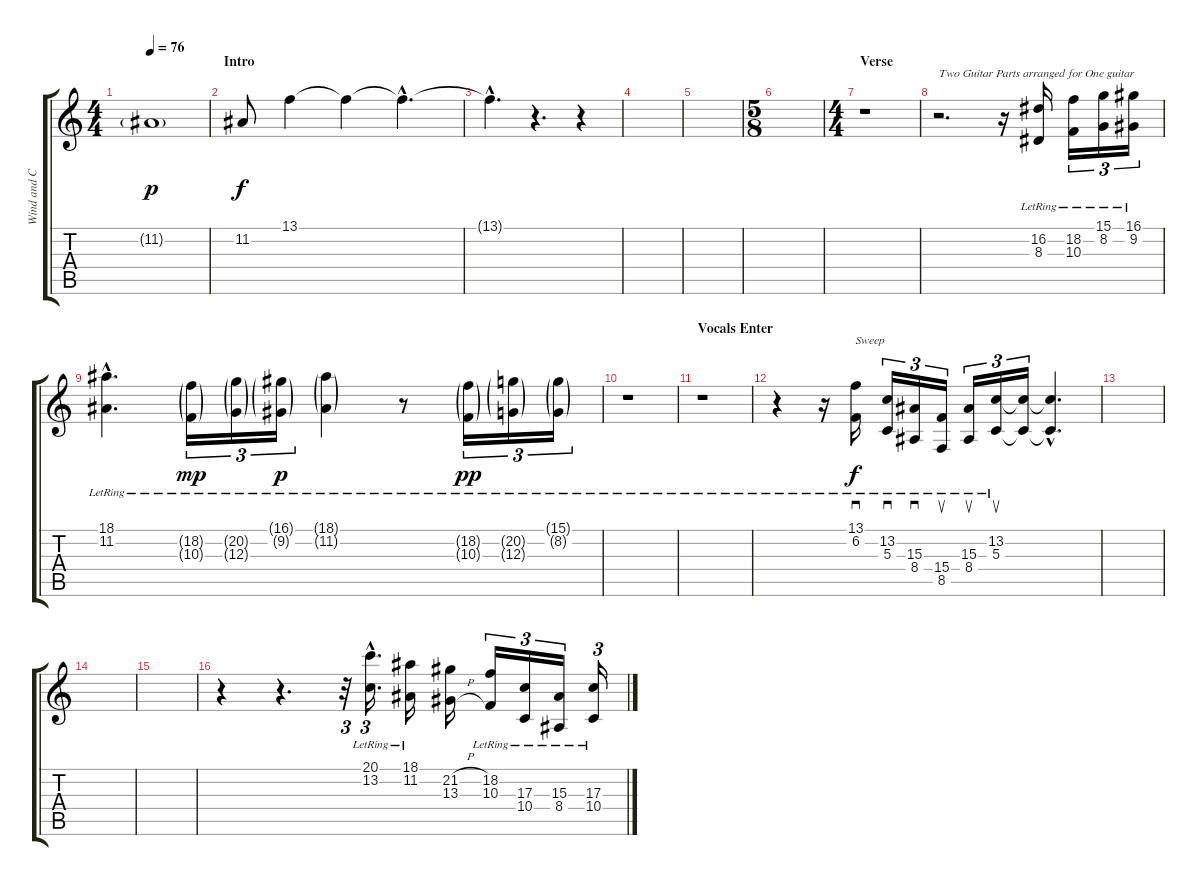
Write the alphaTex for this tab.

\track ("Wind and Clean Guitar AND Accordian" "Wind and C") {instrument flute}
\staff {score tabs}
\tuning (E4 B3 G3 D3 A2 E2) {hide}
\ts (4 4)
\tempo 76
\clef g2
\ks c
11.2{g}.1{dy p instrument flute} |
\section ("" "Intro")
11.2.8{dy f} 13.1.4 13.1{t}.4{volume 0} 13.1{hac t}.4{d} |
13.1{hac t}.4{d} r.4{d} r.4 |
|
|
\ts (5 8)
|
\ts (4 4)
\section ("" "Verse")
r.1{volume 9 instrument electricguitarclean} |
r.2{d txt "Two Guitar Parts arranged for One guitar"} r.16 (16.2{lr} 8.3{lr}).16 (18.2{lr} 10.3{lr}).16{tu (3 2)} (15.1{lr} 8.2{lr}).16{tu (3 2)} (16.1{lr} 9.2{lr}).16{tu (3 2)} |
(18.1{hac lr} 11.2{hac lr}).4{d} (18.2{g lr} 10.3{g lr}).16{tu (3 2) dy mp} (20.2{g lr} 12.3{g lr}).16{tu (3 2)} (16.1{g lr} 9.2{g lr}).16{tu (3 2) dy p} (18.1{g lr} 11.2{g lr}).4 r.8 (18.2{g lr} 10.3{g lr}).16{tu (3 2) dy pp} (20.2{g lr} 12.3{g lr}).16{tu (3 2)} (15.1{g lr} 8.2{g lr}).16{tu (3 2)} |
r.1 |
\section ("" "Vocals Enter")
r.1 |
r.4 r.16 (13.1{lr} 6.2{lr}).16{sd txt "Sweep" dy f} (13.2{lr} 5.3{lr}).16{sd tu (3 2)} (15.3{lr} 8.4{lr}).16{sd tu (3 2)} (15.4{lr} 8.5{lr}).16{su tu (3 2)} (15.3{lr} 8.4{lr}).16{su tu (3 2)} (13.2{lr} 5.3{lr}).16{su tu (3 2)} (13.2{t} 5.3{t}).16{tu (3 2)} (13.2{hac t} 5.3{hac t}).4{d} |
|
|
|
r.4 r.4{d} r.32{tu (3 2)} (20.1{hac lr} 13.2{hac lr}).16{d tu (3 2)} (18.1{lr} 11.2{lr}).16 (21.2{h} 13.3{h}).16 (18.2{lr} 10.3{lr}).16{tu (3 2)} (17.3{lr} 10.4{lr}).16{tu (3 2)} (15.3{lr} 8.4{lr}).16{tu (3 2)} (17.3{lr} 10.4{lr}).16{tu (3 2)}
